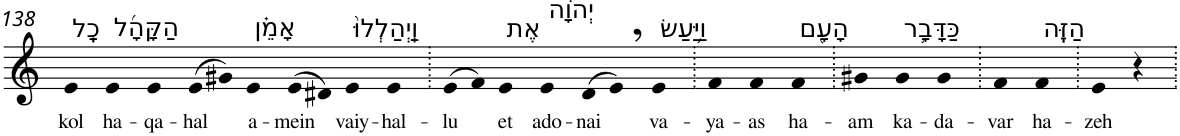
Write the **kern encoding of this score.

**kern	**text
*part1	*part1
*staff1	*staff1
*I"Piano	*
*I'Pno	*
!!LO:PB:g=z
*clefG2	*
*k[]	*
=138	=138
!LO:TX:a:t=כָֽל	!
!	!LO:LY:b
4e	kol
!LO:TX:a:t=הַקָּהָ֜ל	!
!	!LO:LY:b
4e	ha-
!	!LO:LY:b
4e	-qa-
!	!LO:LY:b
(>8e	-hal
8g#X)	.
!LO:TX:a:t=אָמֵ֗ן	!
!	!LO:LY:b
4e	a-
!	!LO:LY:b
(>8e	-mein
8d#X)	.
!LO:TX:a:t=וַֽיְהַלְלוּ֙	!
!	!LO:LY:b
4e	vaiy-
!	!LO:LY:b
4e	-hal-
=139.	=139.
!	!LO:LY:b
(>8e	-lu
8f)	.
!LO:TX:a:t=אֶת	!
!	!LO:LY:b
4e	et
!LO:TX:a:t=יְהוָ֔ה	!
!	!LO:LY:b
4e	ado-
!	!LO:LY:b
(>8d	-nai
8e,)	.
!LO:TX:a:t=וַיַּ֥עַשׂ	!
!	!LO:LY:b
4e	va-
=140.	=140.
!	!LO:LY:b
4f	-ya-
!	!LO:LY:b
4f	-as
!LO:TX:a:t=הָעָ֖ם	!
!	!LO:LY:b
4f	ha-
=141.	=141.
!	!LO:LY:b
4g#X	-am
!LO:TX:a:t=כַּדָּבָ֥ר	!
!	!LO:LY:b
4g#	ka-
!	!LO:LY:b
4g#	-da-
=142.	=142.
!	!LO:LY:b
4f	-var
!LO:TX:a:t=הַזֶּֽה	!
!	!LO:LY:b
4f	ha-
=143.	=143.
!	!LO:LY:b
4e	-zeh
4r	.
=.	=.
*-	*-
